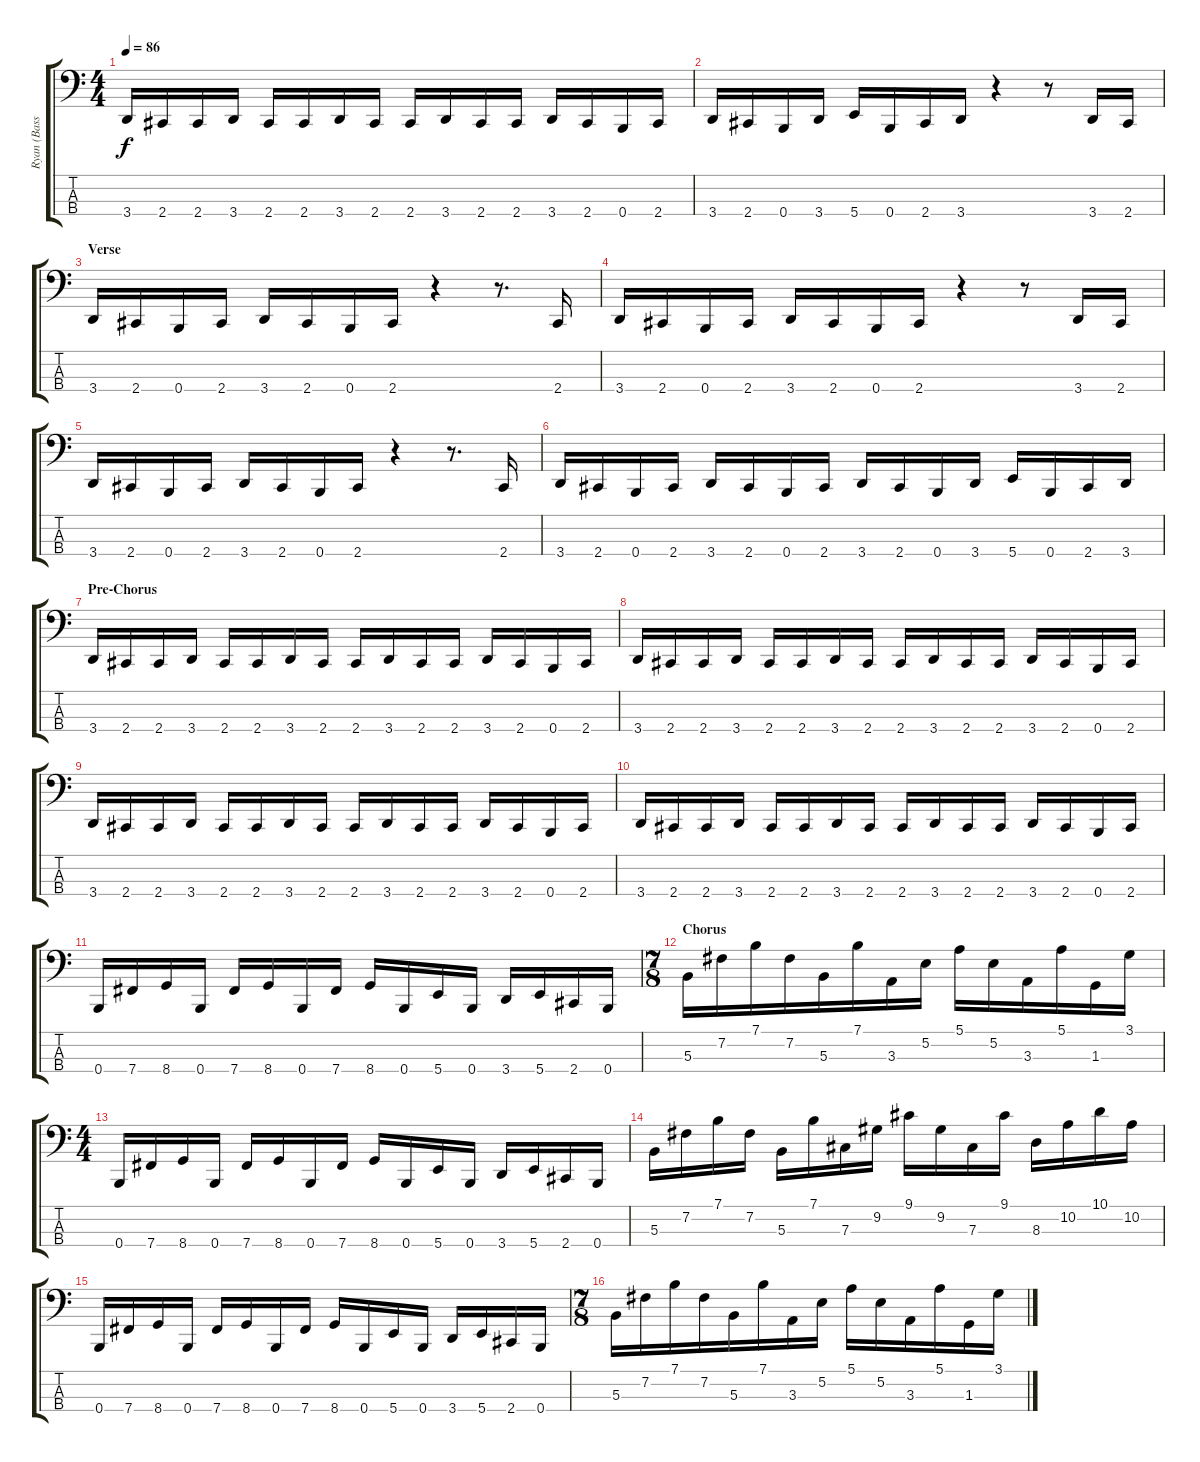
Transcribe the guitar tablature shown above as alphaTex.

\track ("Ryan (Bass)" "Ryan (Bass") {instrument slapbass2}
\staff {score tabs}
\tuning (E2 B1 Gb1 B0) {hide}
\ts (4 4)
\tempo 86
\clef f4
\ks c
3.4.16{dy f} 2.4.16 2.4.16 3.4.16 2.4.16 2.4.16 3.4.16 2.4.16 2.4.16 3.4.16 2.4.16 2.4.16 3.4.16 2.4.16 0.4.16 2.4.16 |
3.4.16 2.4.16 0.4.16 3.4.16 5.4.16 0.4.16 2.4.16 3.4.16 r.4 r.8 3.4.16 2.4.16 |
\section ("" "Verse")
3.4.16 2.4.16 0.4.16 2.4.16 3.4.16 2.4.16 0.4.16 2.4.16 r.4 r.8{d} 2.4.16 |
3.4.16 2.4.16 0.4.16 2.4.16 3.4.16 2.4.16 0.4.16 2.4.16 r.4 r.8 3.4.16 2.4.16 |
3.4.16 2.4.16 0.4.16 2.4.16 3.4.16 2.4.16 0.4.16 2.4.16 r.4 r.8{d} 2.4.16 |
3.4.16 2.4.16 0.4.16 2.4.16 3.4.16 2.4.16 0.4.16 2.4.16 3.4.16 2.4.16 0.4.16 3.4.16 5.4.16 0.4.16 2.4.16 3.4.16 |
\section ("" "Pre-Chorus")
3.4.16 2.4.16 2.4.16 3.4.16 2.4.16 2.4.16 3.4.16 2.4.16 2.4.16 3.4.16 2.4.16 2.4.16 3.4.16 2.4.16 0.4.16 2.4.16 |
3.4.16 2.4.16 2.4.16 3.4.16 2.4.16 2.4.16 3.4.16 2.4.16 2.4.16 3.4.16 2.4.16 2.4.16 3.4.16 2.4.16 0.4.16 2.4.16 |
3.4.16 2.4.16 2.4.16 3.4.16 2.4.16 2.4.16 3.4.16 2.4.16 2.4.16 3.4.16 2.4.16 2.4.16 3.4.16 2.4.16 0.4.16 2.4.16 |
3.4.16 2.4.16 2.4.16 3.4.16 2.4.16 2.4.16 3.4.16 2.4.16 2.4.16 3.4.16 2.4.16 2.4.16 3.4.16 2.4.16 0.4.16 2.4.16 |
0.4.16 7.4.16 8.4.16 0.4.16 7.4.16 8.4.16 0.4.16 7.4.16 8.4.16 0.4.16 5.4.16 0.4.16 3.4.16 5.4.16 2.4.16 0.4.16 |
\ts (7 8)
\section ("" "Chorus")
5.3.16{instrument electricbassfinger} 7.2.16 7.1.16 7.2.16 5.3.16 7.1.16 3.3.16 5.2.16 5.1.16 5.2.16 3.3.16 5.1.16 1.3.16 3.1.16 |
\ts (4 4)
0.4.16{instrument slapbass2} 7.4.16 8.4.16 0.4.16 7.4.16 8.4.16 0.4.16 7.4.16 8.4.16 0.4.16 5.4.16 0.4.16 3.4.16 5.4.16 2.4.16 0.4.16 |
5.3.16{instrument electricbassfinger} 7.2.16 7.1.16 7.2.16 5.3.16 7.1.16 7.3.16 9.2.16 9.1.16 9.2.16 7.3.16 9.1.16 8.3.16 10.2.16 10.1.16 10.2.16 |
0.4.16{instrument slapbass2} 7.4.16 8.4.16 0.4.16 7.4.16 8.4.16 0.4.16 7.4.16 8.4.16 0.4.16 5.4.16 0.4.16 3.4.16 5.4.16 2.4.16 0.4.16 |
\ts (7 8)
5.3.16{instrument electricbassfinger} 7.2.16 7.1.16 7.2.16 5.3.16 7.1.16 3.3.16 5.2.16 5.1.16 5.2.16 3.3.16 5.1.16 1.3.16 3.1.16
